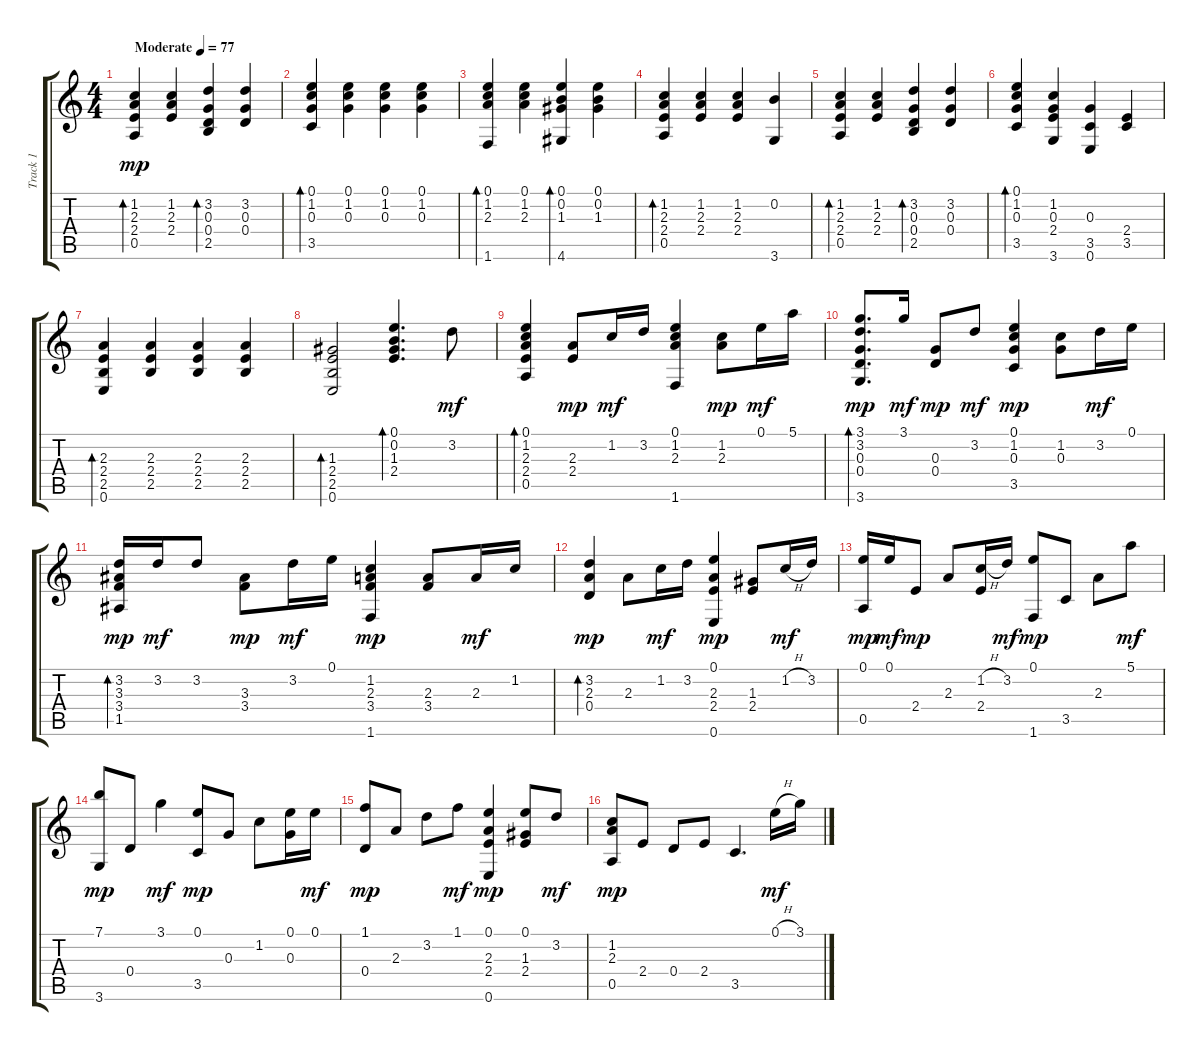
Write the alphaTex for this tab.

\track ("Track 1" "Track 1") {instrument acousticguitarsteel}
\staff {score tabs}
\tuning (E4 B3 G3 D3 A2 E2) {hide}
\ts (4 4)
\tempo (77 "Moderate")
\clef g2
\ks c
(1.2 2.3 2.4 0.5).4{bd 60 dy mp instrument acousticguitarsteel} (1.2 2.3 2.4).4 (3.2 0.3 0.4 2.5).4{bd 60} (3.2 0.3 0.4).4 |
(0.1 1.2 0.3 3.5).4{bd 60} (0.1 1.2 0.3).4 (0.1 1.2 0.3).4 (0.1 1.2 0.3).4 |
(0.1 1.2 2.3 1.6).4{bd 60} (0.1 1.2 2.3).4 (0.1 0.2 1.3 4.6).4{bd 60} (0.1 0.2 1.3).4 |
(1.2 2.3 2.4 0.5).4{bd 60} (1.2 2.3 2.4).4 (1.2 2.3 2.4).4 (0.2 3.6).4 |
(1.2 2.3 2.4 0.5).4{bd 60} (1.2 2.3 2.4).4 (3.2 0.3 0.4 2.5).4{bd 60} (3.2 0.3 0.4).4 |
(0.1 1.2 0.3 3.5).4{bd 60} (1.2 0.3 2.4 3.6).4 (0.3 3.5 0.6).4 (2.4 3.5).4 |
(2.3 2.4 2.5 0.6).4{bd 60} (2.3 2.4 2.5).4 (2.3 2.4 2.5).4 (2.3 2.4 2.5).4 |
(1.3 2.4 2.5 0.6).2{bd 60} (0.1 0.2 1.3 2.4).4{d bd 60} 3.2.8{dy mf} |
(0.1 1.2 2.3 2.4 0.5).4{bd 60} (2.3 2.4).8{dy mp} 1.2.16{dy mf} 3.2.16 (0.1 1.2 2.3 1.6).4 (1.2 2.3).8{dy mp} 0.1.16{dy mf} 5.1.16 |
(3.1 3.2 0.3 0.4 3.6).8{d bd 60 dy mp} 3.1.16{dy mf} (0.3 0.4).8{dy mp} 3.2.8{dy mf} (0.1 1.2 0.3 3.5).4{dy mp} (1.2 0.3).8 3.2.16{dy mf} 0.1.16 |
(3.2 3.3 3.4 1.5).16{bd 60 dy mp} 3.2.16{dy mf} 3.2.8 (3.3 3.4).8{dy mp} 3.2.16{dy mf} 0.1.16 (1.2 2.3 3.4 1.6).4{dy mp} (2.3 3.4).8 2.3.16{dy mf} 1.2.16 |
(3.2 2.3 0.4).4{bd 60 dy mp} 2.3.8 1.2.16{dy mf} 3.2.16 (0.1 2.3 2.4 0.6).4{dy mp} (1.3 2.4).8 1.2{h}.16{dy mf} 3.2.16 |
(0.1 0.5).16{dy mp} 0.1.16{dy mf} 2.4.8{dy mp} 2.3.8 (1.2{h} 2.4).16 3.2.16{dy mf} (0.1 1.6).8{dy mp} 3.5.8 2.3.8 5.1.8{dy mf} |
(7.1 3.6).8{dy mp} 0.4.8 3.1.4{dy mf} (0.1 3.5).8{dy mp} 0.3.8 1.2.8 (0.1 0.3).16 0.1.16{dy mf} |
(1.1 0.4).8{dy mp} 2.3.8 3.2.8 1.1.8{dy mf} (0.1 2.3 2.4 0.6).4{dy mp} (0.1 1.3 2.4).8 3.2.8{dy mf} |
(1.2 2.3 0.5).8{dy mp} 2.4.8 0.4.8 2.4.8 3.5.4{d} 0.1{h}.16{dy mf} 3.1.16
